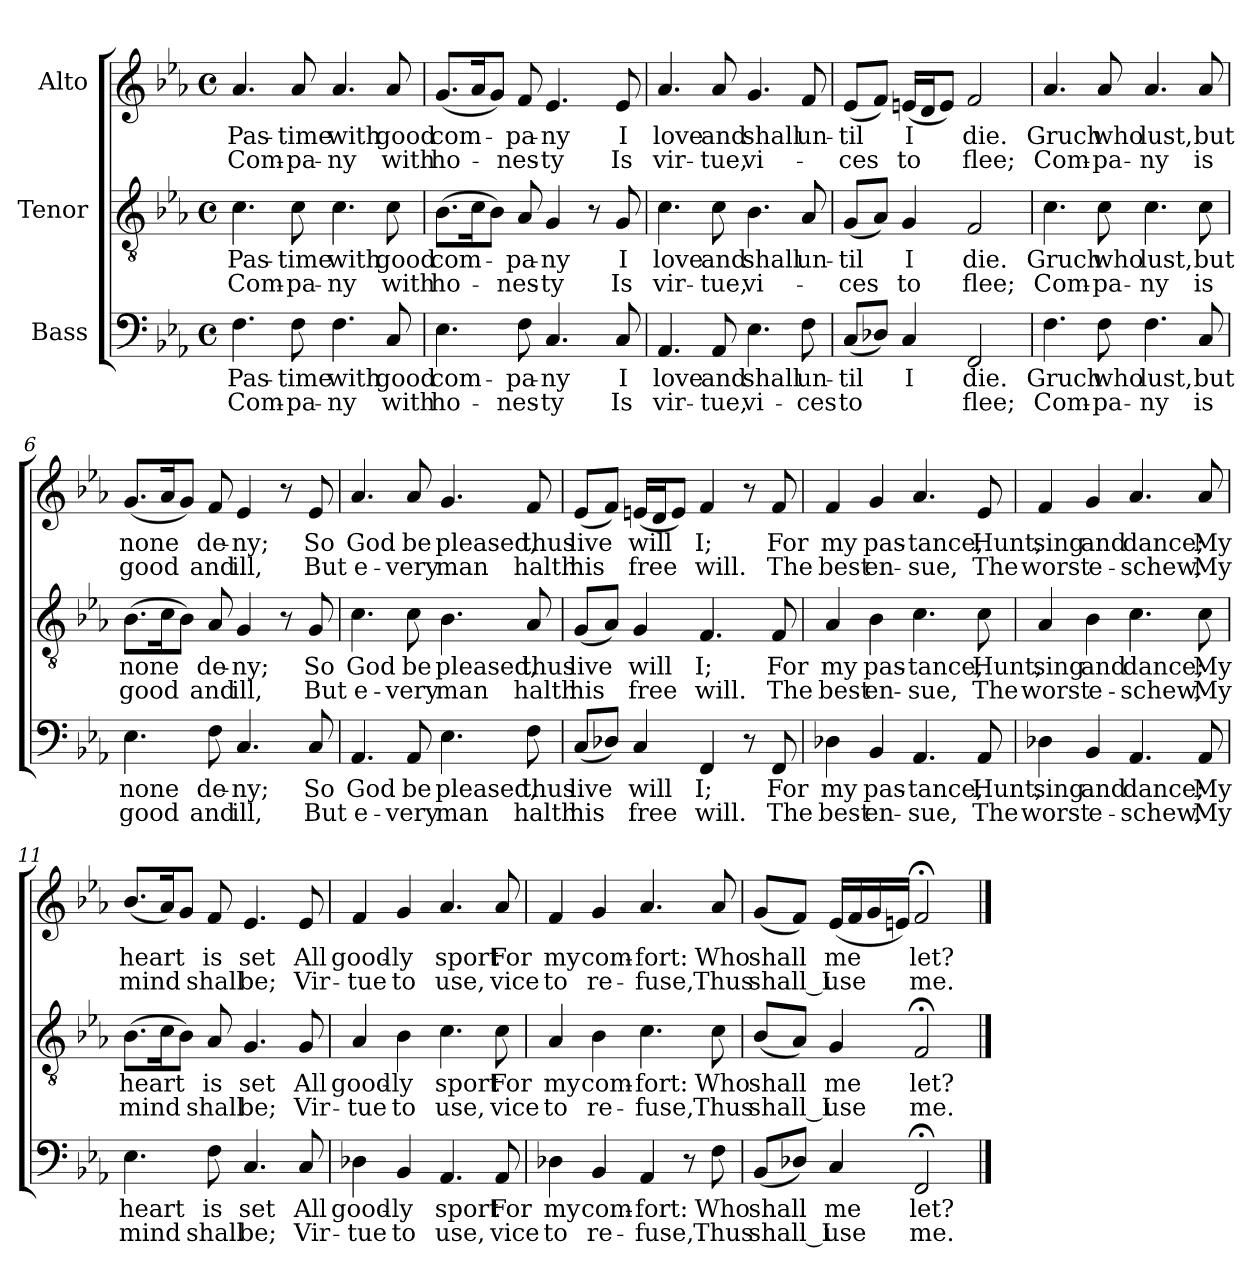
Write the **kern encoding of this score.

**kern	**text	**text	**kern	**text	**text	**kern	**text	**text
*part3	*part3	*part3	*part2	*part2	*part2	*part1	*part1	*part1
*staff3	*staff3	*staff3	*staff2	*staff2	*staff2	*staff1	*staff1	*staff1
*I"Bass	*	*	*I"Tenor	*	*	*I"Alto	*	*
*clefF4	*	*	*clefGv2	*	*	*clefG2	*	*
*k[b-e-a-]	*	*	*k[b-e-a-]	*	*	*k[b-e-a-]	*	*
*E-:	*	*	*E-:	*	*	*E-:	*	*
*M4/4	*	*	*M4/4	*	*	*M4/4	*	*
*met(c)	*	*	*met(c)	*	*	*met(c)	*	*
=1	=1	=1	=1	=1	=1	=1	=1	=1
4.F\	Pas-	Com-	4.c\	Pas-	Com-	4.a-/	Pas-	Com-
8F\	-time	-pa-	8c\	-time	-pa-	8a-/	-time	-pa-
4.F\	with	-ny	4.c\	with	-ny	4.a-/	with	-ny
8C/	good	with	8c\	good	with	8a-/	good	with
=2	=2	=2	=2	=2	=2	=2	=2	=2
4.E-\	com-	ho-	(8.B-\L	com-	ho-	(8.g/L	com-	ho-
.	.	.	16c\k	.	.	16a-/k	.	.
.	.	.	8B-\J)	.	.	8g/J)	.	.
8F\	-pa-	-nes-	8A-/	-pa-	-nes-	8f/	-pa-	-nes-
4.C/	-ny	-ty	4G/	-ny	-ty	4.e-/	-ny	-ty
.	.	.	8r	.	.	.	.	.
8C/	I	Is	8G/	I	Is	8e-/	I	Is
=3	=3	=3	=3	=3	=3	=3	=3	=3
4.AA-/	love	vir-	4.c\	love	vir-	4.a-/	love	vir-
8AA-/	and	-tue,	8c\	and	-tue,	8a-/	and	-tue,
4.E-\	shall	vi-	4.B-\	shall	vi-	4.g/	shall	vi-
8F\	un-	-ces	8A-/	un-	.	8f/	un-	.
=4	=4	=4	=4	=4	=4	=4	=4	=4
(8C/L	-til	to	(8G/L	-til	-ces	(8e-/L	-til	-ces
8D-X/J)	.	.	8A-/J)	.	.	8f/J)	.	.
4C/	I	.	4G/	I	to	(16en/LL	I	to
.	.	.	.	.	.	16d/J	.	.
.	.	.	.	.	.	8e/J)	.	.
2FF/	die.	flee;	2F/	die.	flee;	2f/	die.	flee;
!!LO:LB:g=z
=5	=5	=5	=5	=5	=5	=5	=5	=5
4.F\	Gruch	Com-	4.c\	Gruch	Com-	4.a-/	Gruch	Com-
8F\	who	-pa-	8c\	who	-pa-	8a-/	who	-pa-
4.F\	lust,	-ny	4.c\	lust,	-ny	4.a-/	lust,	-ny
8C/	but	is	8c\	but	is	8a-/	but	is
=6	=6	=6	=6	=6	=6	=6	=6	=6
4.E-\	none	good	(8.B-\L	none	good	(8.g/L	none	good
.	.	.	16c\k	.	.	16a-/k	.	.
.	.	.	8B-\J)	.	.	8g/J)	.	.
8F\	de-	and	8A-/	de-	and	8f/	de-	and
4.C/	-ny;	ill,	4G/	-ny;	ill,	4e-/	-ny;	ill,
.	.	.	8r	.	.	8r	.	.
8C/	So	But	8G/	So	But	8e-/	So	But
=7	=7	=7	=7	=7	=7	=7	=7	=7
4.AA-/	God	e-	4.c\	God	e-	4.a-/	God	e-
8AA-/	be	-very	8c\	be	-very	8a-/	be	-very
4.E-\	pleased,	man	4.B-\	pleased,	man	4.g/	pleased,	man
8F\	thus	halth	8A-/	thus	halth	8f/	thus	halth
=8	=8	=8	=8	=8	=8	=8	=8	=8
(8C/L	live	his	(8G/L	live	his	(8e-/L	live	his
8D-X/J)	.	.	8A-/J)	.	.	8f/J)	.	.
4C/	will	free	4G/	will	free	(16en/LL	will	free
.	.	.	.	.	.	16d/J	.	.
.	.	.	.	.	.	8e/J)	.	.
4FF/	I;	will.	4.F/	I;	will.	4f/	I;	will.
8r	.	.	.	.	.	8r	.	.
8FF/	For	The	8F/	For	The	8f/	For	The
=9	=9	=9	=9	=9	=9	=9	=9	=9
4D-X\	my	best	4A-/	my	best	4f/	my	best
4BB-/	pas-	en-	4B-\	pas-	en-	4g/	pas-	en-
4.AA-/	-tance,	-sue,	4.c\	-tance,	-sue,	4.a-/	-tance,	-sue,
8AA-/	Hunt,	The	8c\	Hunt,	The	8e-/	Hunt,	The
!!LO:LB:g=z
=10	=10	=10	=10	=10	=10	=10	=10	=10
4D-X\	sing	worst	4A-/	sing	worst	4f/	sing	worst
4BB-/	and	e-	4B-\	and	e-	4g/	and	e-
4.AA-/	dance;	-schew,	4.c\	dance;	-schew,	4.a-/	dance;	-schew,
8AA-/	My	My	8c\	My	My	8a-/	My	My
=11	=11	=11	=11	=11	=11	=11	=11	=11
4.E-\	heart	mind	(8.B-\L	heart	mind	(8.b-/L	heart	mind
.	.	.	16c\k	.	.	16a-/k)	.	.
.	.	.	8B-\J)	.	.	8g/J	.	.
8F\	is	shall	8A-/	is	shall	8f/	is	shall
4.C/	set	be;	4.G/	set	be;	4.e-/	set	be;
8C/	All	Vir-	8G/	All	Vir-	8e-/	All	Vir-
=12	=12	=12	=12	=12	=12	=12	=12	=12
4D-X\	good-	tue	4A-/	good-	tue	4f/	good-	-tue
4BB-/	-ly	to	4B-\	-ly	to	4g/	-ly	to
4.AA-/	sport	use,	4.c\	sport	use,	4.a-/	sport	use,
8AA-/	For	vice	8c\	For	vice	8a-/	For	vice
=13	=13	=13	=13	=13	=13	=13	=13	=13
4D-X\	my	to	4A-/	my	to	4f/	my	to
4BB-/	com-	re-	4B-\	com-	re-	4g/	com-	re-
4AA-/	-fort:	-fuse,	4.c\	-fort:	-fuse,	4.a-/	-fort:	-fuse,
8r	.	.	.	.	.	.	.	.
8F\	Who	Thus	8c\	Who	Thus	8a-/	Who	Thus
=14	=14	=14	=14	=14	=14	=14	=14	=14
(8BB-/L	shall	shall_I	(8B-/L	shall	shall_I	(8g/L	shall	shall_I
8D-X/J)	.	.	8A-/J)	.	.	8f/J)	.	.
4C/	me	use	4G/	me	use	(16e-/LL	me	use
.	.	.	.	.	.	16f/	.	.
.	.	.	.	.	.	16g/	.	.
.	.	.	.	.	.	16en/JJ)	.	.
2FF;</	let?	me.	2F;</	let?	me.	2f;</	let?	me.
==	==	==	==	==	==	==	==	==
*-	*-	*-	*-	*-	*-	*-	*-	*-
